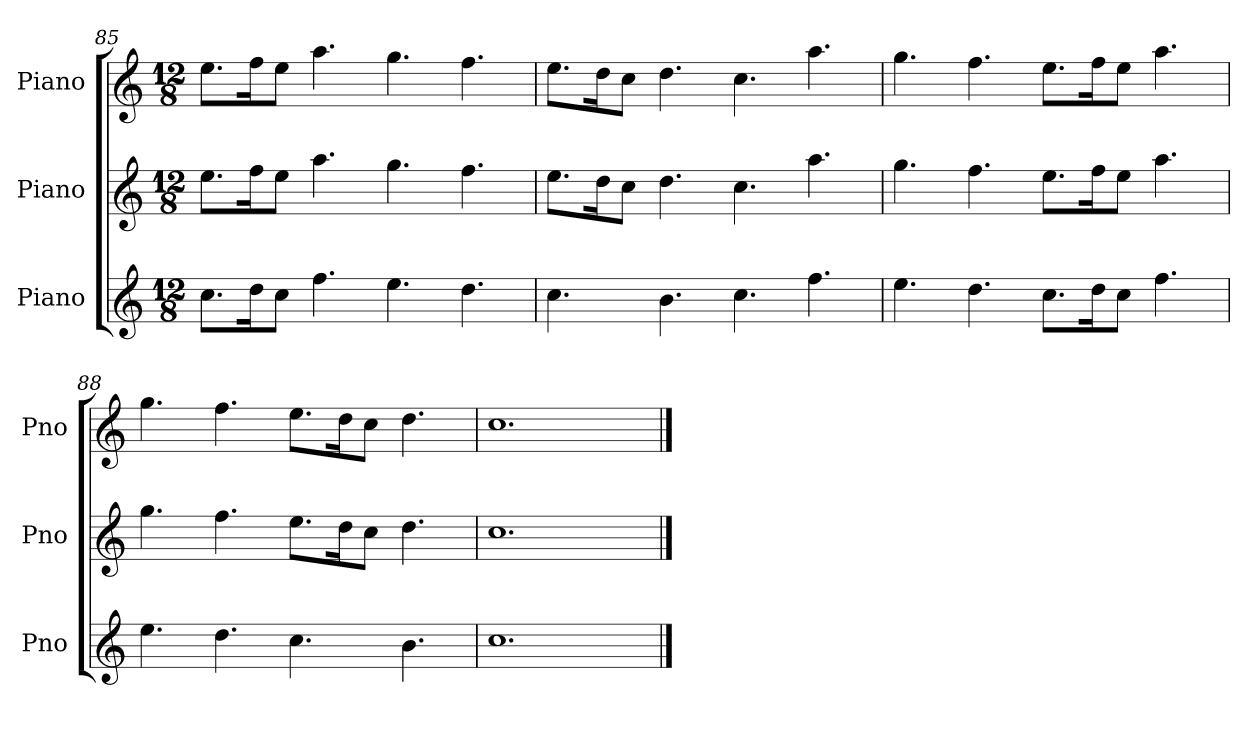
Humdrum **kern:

**kern	**kern	**kern
*part3	*part2	*part1
*staff3	*staff2	*staff1
*I"Piano	*I"Piano	*I"Piano
*I'Pno	*I'Pno	*I'Pno
*clefG2	*clefG2	*clefG2
*k[]	*k[]	*k[]
*M12/8	*M12/8	*M12/8
=85	=85	=85
8.cc\L	8.ee\L	8.ee\L
16dd\K	16ff\K	16ff\K
8cc\J	8ee\J	8ee\J
4.ff\	4.aa\	4.aa\
4.ee\	4.gg\	4.gg\
4.dd\	4.ff\	4.ff\
=86	=86	=86
4.cc\	8.ee\L	8.ee\L
.	16dd\K	16dd\K
.	8cc\J	8cc\J
4.b\	4.dd\	4.dd\
4.cc\	4.cc\	4.cc\
4.ff\	4.aa\	4.aa\
=87	=87	=87
4.ee\	4.gg\	4.gg\
4.dd\	4.ff\	4.ff\
8.cc\L	8.ee\L	8.ee\L
16dd\K	16ff\K	16ff\K
8cc\J	8ee\J	8ee\J
4.ff\	4.aa\	4.aa\
!!LO:PB:g=z
=88	=88	=88
4.ee\	4.gg\	4.gg\
4.dd\	4.ff\	4.ff\
4.cc\	8.ee\L	8.ee\L
.	16dd\K	16dd\K
.	8cc\J	8cc\J
4.b\	4.dd\	4.dd\
=89	=89	=89
*	*	*MM120
1.cc	1.cc	1.cc
==	==	==
*-	*-	*-
